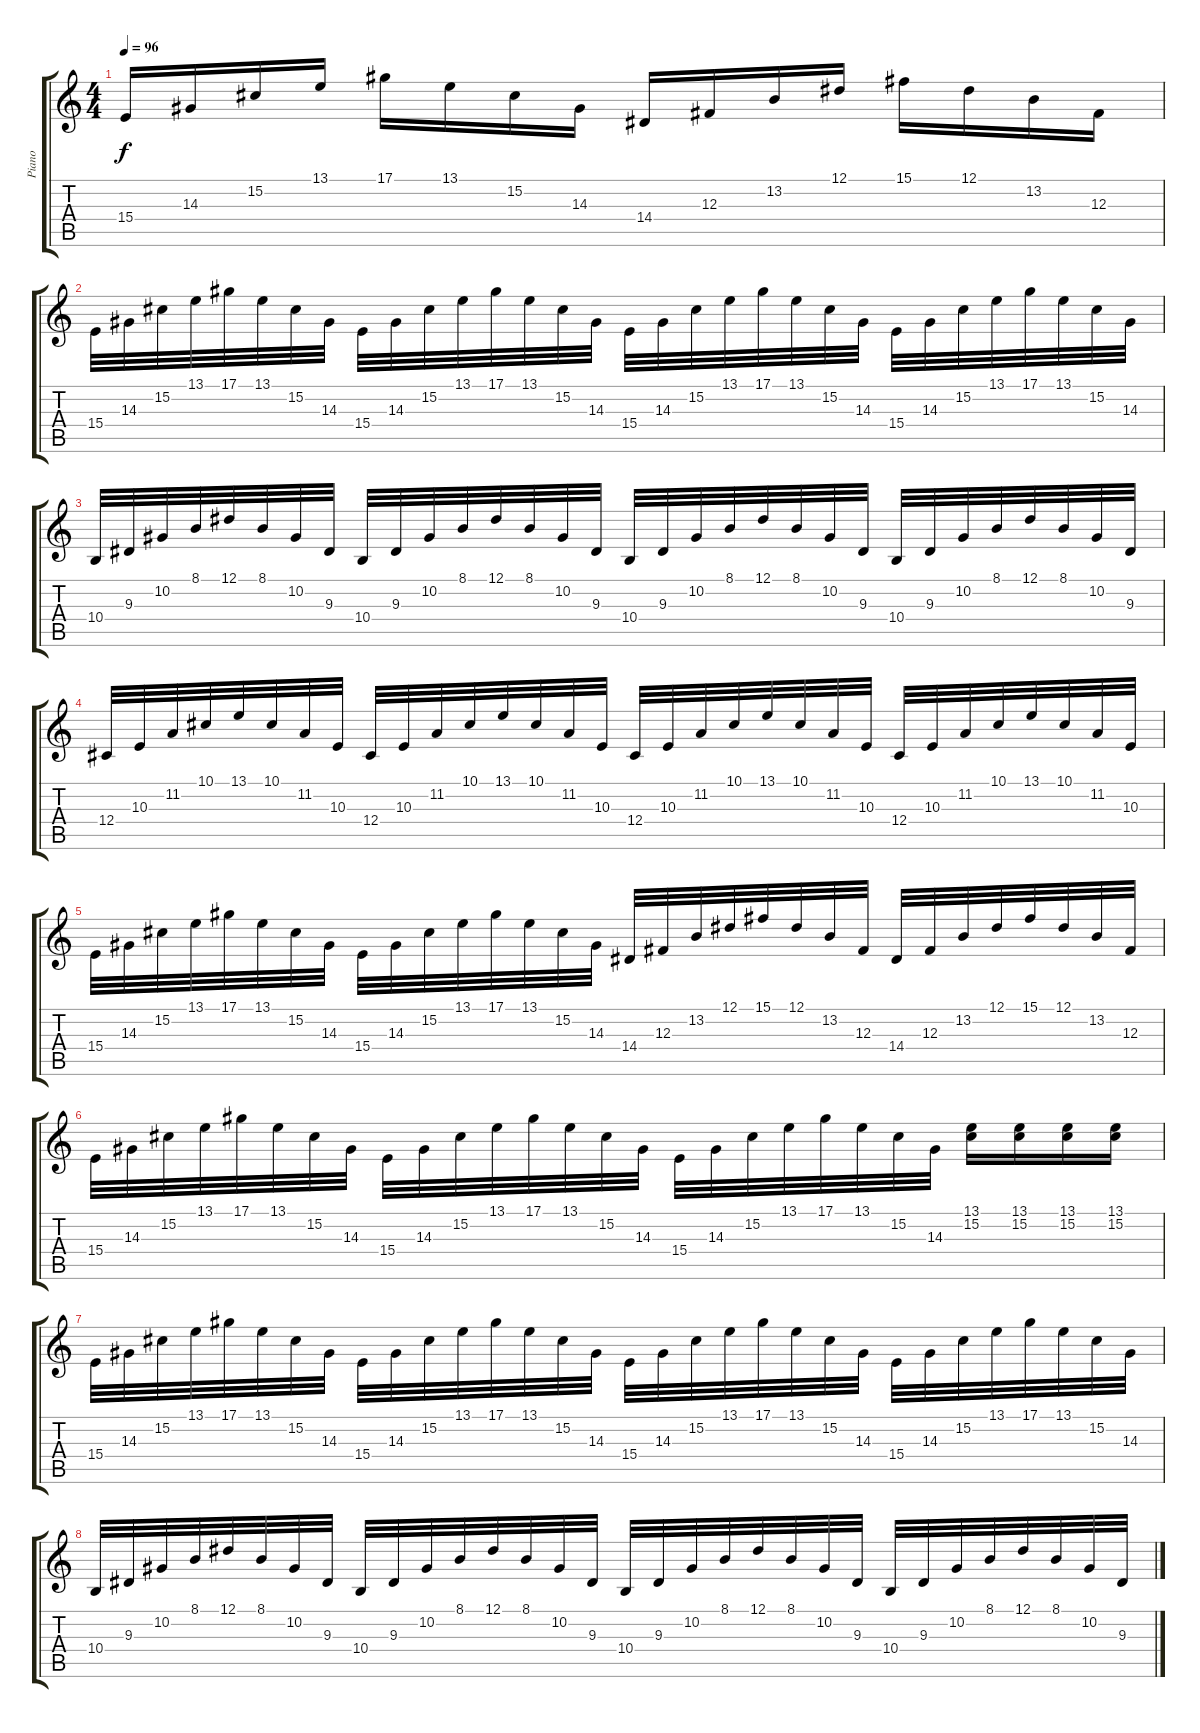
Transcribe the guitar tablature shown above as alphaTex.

\track ("Piano" "Piano") {instrument brightacousticpiano}
\staff {score tabs}
\tuning (Eb4 Bb3 Gb3 Db3 Ab2 Eb2) {hide}
\ts (4 4)
\tempo 96
\clef g2
\ks c
15.4.16{dy f} 14.3.16 15.2.16 13.1.16 17.1.16 13.1.16 15.2.16 14.3.16 14.4.16 12.3.16 13.2.16 12.1.16 15.1.16 12.1.16 13.2.16 12.3.16 |
\section ("" "")
15.4.32 14.3.32 15.2.32 13.1.32 17.1.32 13.1.32 15.2.32 14.3.32 15.4.32 14.3.32 15.2.32 13.1.32 17.1.32 13.1.32 15.2.32 14.3.32 15.4.32 14.3.32 15.2.32 13.1.32 17.1.32 13.1.32 15.2.32 14.3.32 15.4.32 14.3.32 15.2.32 13.1.32 17.1.32 13.1.32 15.2.32 14.3.32 |
10.4.32 9.3.32 10.2.32 8.1.32 12.1.32 8.1.32 10.2.32 9.3.32 10.4.32 9.3.32 10.2.32 8.1.32 12.1.32 8.1.32 10.2.32 9.3.32 10.4.32 9.3.32 10.2.32 8.1.32 12.1.32 8.1.32 10.2.32 9.3.32 10.4.32 9.3.32 10.2.32 8.1.32 12.1.32 8.1.32 10.2.32 9.3.32 |
12.4.32 10.3.32 11.2.32 10.1.32 13.1.32 10.1.32 11.2.32 10.3.32 12.4.32 10.3.32 11.2.32 10.1.32 13.1.32 10.1.32 11.2.32 10.3.32 12.4.32 10.3.32 11.2.32 10.1.32 13.1.32 10.1.32 11.2.32 10.3.32 12.4.32 10.3.32 11.2.32 10.1.32 13.1.32 10.1.32 11.2.32 10.3.32 |
15.4.32 14.3.32 15.2.32 13.1.32 17.1.32 13.1.32 15.2.32 14.3.32 15.4.32 14.3.32 15.2.32 13.1.32 17.1.32 13.1.32 15.2.32 14.3.32 14.4.32 12.3.32 13.2.32 12.1.32 15.1.32 12.1.32 13.2.32 12.3.32 14.4.32 12.3.32 13.2.32 12.1.32 15.1.32 12.1.32 13.2.32 12.3.32 |
15.4.32 14.3.32 15.2.32 13.1.32 17.1.32 13.1.32 15.2.32 14.3.32 15.4.32 14.3.32 15.2.32 13.1.32 17.1.32 13.1.32 15.2.32 14.3.32 15.4.32 14.3.32 15.2.32 13.1.32 17.1.32 13.1.32 15.2.32 14.3.32 (13.1 15.2).16 (13.1 15.2).16 (13.1 15.2).16 (13.1 15.2).16 |
15.4.32 14.3.32 15.2.32 13.1.32 17.1.32 13.1.32 15.2.32 14.3.32 15.4.32 14.3.32 15.2.32 13.1.32 17.1.32 13.1.32 15.2.32 14.3.32 15.4.32 14.3.32 15.2.32 13.1.32 17.1.32 13.1.32 15.2.32 14.3.32 15.4.32 14.3.32 15.2.32 13.1.32 17.1.32 13.1.32 15.2.32 14.3.32 |
10.4.32 9.3.32 10.2.32 8.1.32 12.1.32 8.1.32 10.2.32 9.3.32 10.4.32 9.3.32 10.2.32 8.1.32 12.1.32 8.1.32 10.2.32 9.3.32 10.4.32 9.3.32 10.2.32 8.1.32 12.1.32 8.1.32 10.2.32 9.3.32 10.4.32 9.3.32 10.2.32 8.1.32 12.1.32 8.1.32 10.2.32 9.3.32
